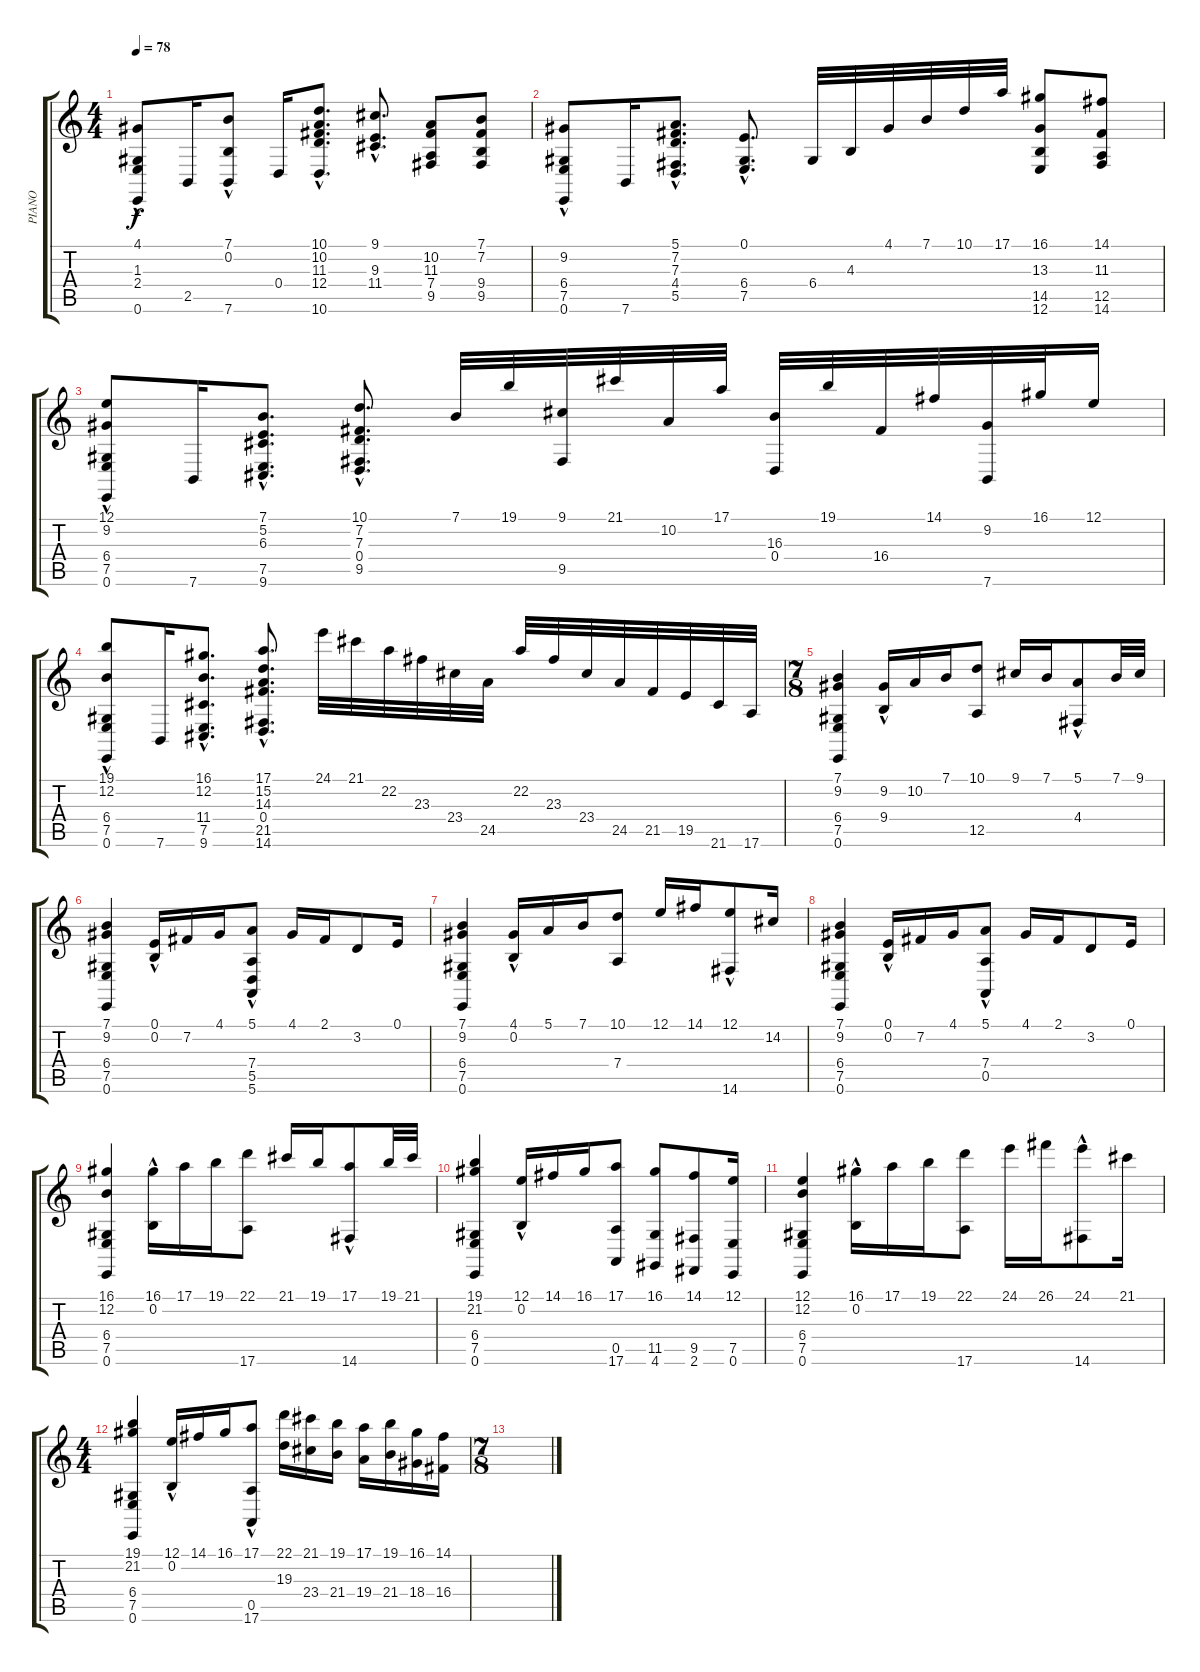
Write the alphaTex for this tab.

\track ("PIANO" "PIANO") {instrument acousticgrandpiano}
\staff {score tabs}
\tuning (E4 B3 G3 D3 A2 E2) {hide}
\ts (4 4)
\tempo 78
\clef g2
\ks c
(4.1{hac} 1.3 2.4 0.6).8{dy f instrument acousticgrandpiano} 2.5.16 (7.1{hac} 0.2 7.6).8 0.4.16 (10.1{hac} 10.2{hac} 11.3{hac} 12.4{hac} 10.6{hac}).8{d} (9.1{hac} 9.3{hac} 11.4{hac}).8{d} (10.2 11.3 7.4 9.5).8 (7.1 7.2 9.4 9.5).8 |
(9.2{hac} 6.4 7.5 0.6{hac}).8 7.6.16 (5.1{hac} 7.2{hac} 7.3{hac} 4.4{hac} 5.5{hac}).8{d} (0.1 6.4{hac} 7.5{hac}).8{d} 6.4.32 4.3.32 4.1.32 7.1.32 10.1.32 17.1.32 (16.1 13.3 14.5 12.6).8 (14.1 11.3 12.5 14.6).8 |
(12.1{hac} 9.2{hac} 6.4 7.5 0.6{hac}).8 7.6.16 (7.1{hac} 5.2{hac} 6.3{hac} 7.5{hac} 9.6{hac}).8{d} (10.1{hac} 7.2{hac} 7.3{hac} 0.4{hac} 9.5{hac}).8{d} 7.1.32 19.1.32 (9.1 9.5).32 21.1.32 10.2.32 17.1.32 (16.3 0.4).32 19.1.32 16.4.32 14.1.32 (9.2 7.6).32 16.1.32 12.1.16 |
(19.1{hac} 12.2{hac} 6.4 7.5 0.6{hac}).8 7.6.16 (16.1{hac} 12.2{hac} 11.4{hac} 7.5{hac} 9.6{hac}).8{d} (17.1{hac} 15.2{hac} 14.3{hac} 0.4{hac} 21.5{hac} 14.6{hac}).8{d} 24.1.32 21.1.32 22.2.32 23.3.32 23.4.32 24.5.32 22.2.32 23.3.32 23.4.32 24.5.32 21.5.32 19.5.32 21.6.32 17.6.32 |
\ts (7 8)
(7.1 9.2 6.4 7.5 0.6).4 (9.2 9.4{hac}).16 10.2.16 7.1.16 (10.1 12.5).8 9.1.16 7.1.16 (5.1 4.4{hac}).8 7.1.32 9.1.32 |
(7.1 9.2 6.4 7.5 0.6).4 (0.1 0.2{hac}).16 7.2.16 4.1.16 (5.1 7.4{hac} 5.5{hac} 5.6{hac}).8 4.1.16 2.1.16 3.2.8 0.1.16 |
(7.1 9.2 6.4 7.5 0.6).4 (4.1 0.2{hac}).16 5.1.16 7.1.16 (10.1 7.4).8 12.1.16 14.1.16 (12.1 14.6{hac}).8 14.2.16 |
(7.1 9.2 6.4 7.5 0.6).4 (0.1 0.2{hac}).16 7.2.16 4.1.16 (5.1 7.4{hac} 0.5{hac}).8 4.1.16 2.1.16 3.2.8 0.1.16 |
(16.1 12.2 6.4 7.5 0.6).4 (16.1 0.2{hac}).16 17.1.16 19.1.16 (22.1 17.6).8 21.1.16 19.1.16 (17.1 14.6{hac}).8 19.1.32 21.1.32 |
(19.1 21.2 6.4 7.5 0.6).4 (12.1 0.2{hac}).16 14.1.16 16.1.16 (17.1 0.5 17.6).8 (16.1 11.5 4.6).8 (14.1 9.5 2.6).8 (12.1 7.5 0.6).16 |
(12.1 12.2 6.4 7.5 0.6).4 (16.1 0.2{hac}).16 17.1.16 19.1.16 (22.1 17.6).8 24.1.16 26.1.16 (24.1 14.6{hac}).8 21.1.16 |
\ts (4 4)
(19.1 21.2 6.4 7.5 0.6).4 (12.1 0.2{hac}).16 14.1.16 16.1.16 (17.1 0.5{hac} 17.6{hac}).8 (22.1 19.3).16 (21.1 23.4).16 (19.1 21.4).16 (17.1 19.4).16 (19.1 21.4).16 (16.1 18.4).16 (14.1 16.4).16 |
\ts (7 8)
